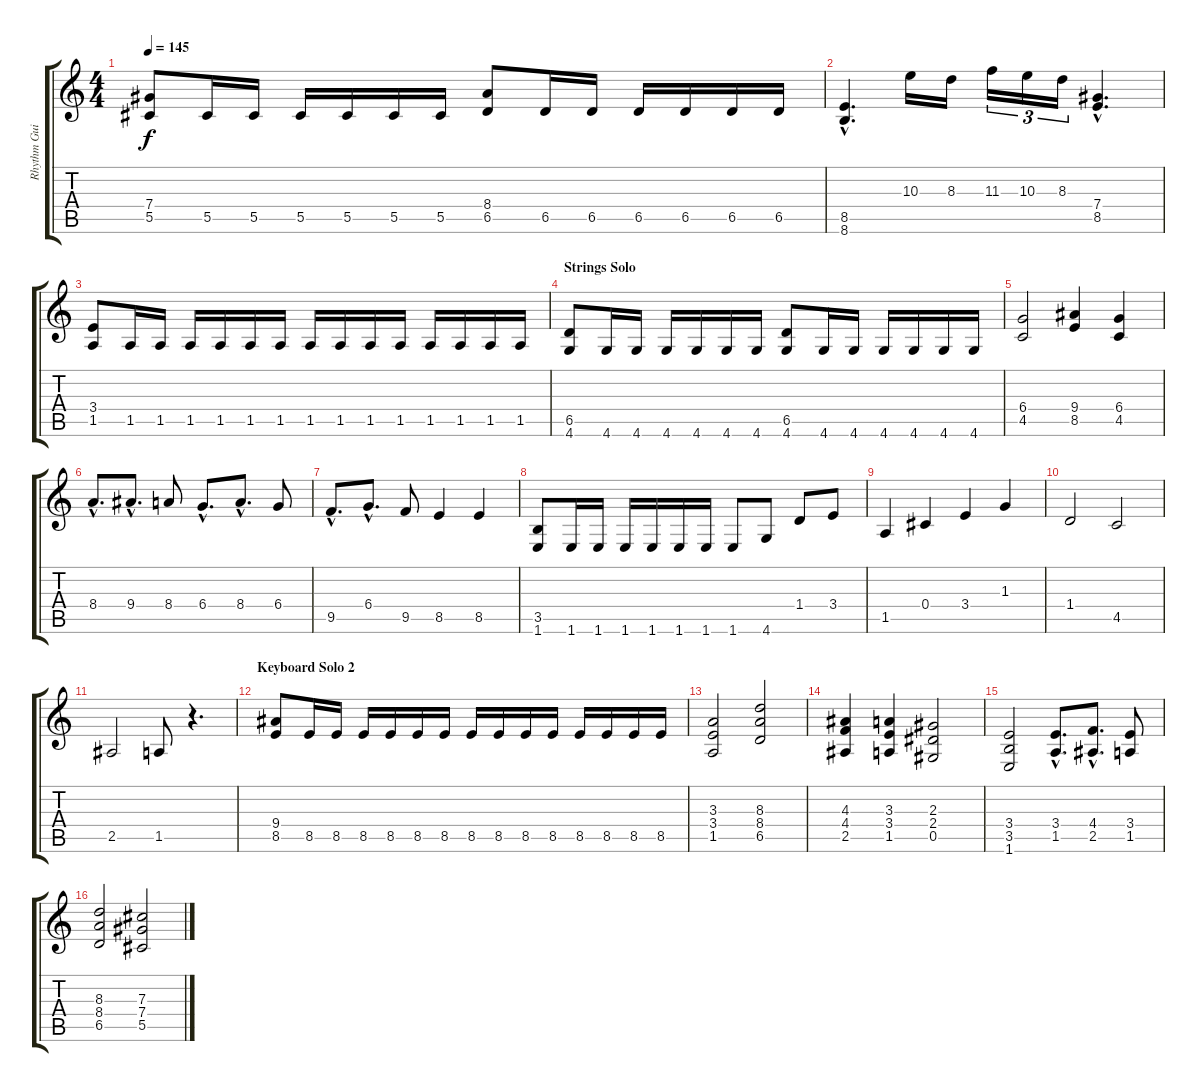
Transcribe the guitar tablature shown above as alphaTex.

\track ("Rhythm Guitar 1" "Rhythm Gui") {instrument distortionguitar}
\staff {score tabs}
\tuning (Eb4 Bb3 Gb3 Db3 Ab2 Eb2) {hide}
\ts (4 4)
\tempo 145
\clef g2
\ks c
(7.4 5.5).8{dy f} 5.5.16 5.5.16 5.5.16 5.5.16 5.5.16 5.5.16 (8.4 6.5).8 6.5.16 6.5.16 6.5.16 6.5.16 6.5.16 6.5.16 |
(8.5{hac} 8.6{hac}).4{d} 10.3.16 8.3.16 11.3.16{tu (3 2)} 10.3.16{tu (3 2)} 8.3.16{tu (3 2)} (7.4{hac} 8.5{hac}).4{d} |
(3.4 1.5).8 1.5.16 1.5.16 1.5.16 1.5.16 1.5.16 1.5.16 1.5.16 1.5.16 1.5.16 1.5.16 1.5.16 1.5.16 1.5.16 1.5.16 |
\section ("" "Strings Solo")
(6.5 4.6).8 4.6.16 4.6.16 4.6.16 4.6.16 4.6.16 4.6.16 (6.5 4.6).8 4.6.16 4.6.16 4.6.16 4.6.16 4.6.16 4.6.16 |
(6.4 4.5).2 (9.4 8.5).4 (6.4 4.5).4 |
8.4{hac}.8{d} 9.4{hac}.8{d} 8.4.8 6.4{hac}.8{d} 8.4{hac}.8{d} 6.4.8 |
9.5{hac}.8{d} 6.4{hac}.8{d} 9.5.8 8.5.4 8.5.4 |
(3.5 1.6).8 1.6.16 1.6.16 1.6.16 1.6.16 1.6.16 1.6.16 1.6.8 4.6.8 1.4.8 3.4.8 |
1.5.4 0.4.4 3.4.4 1.3.4 |
1.4.2 4.5.2 |
2.5.2 1.5.8 r.4{d} |
\section ("" "Keyboard Solo 2")
(9.4 8.5).8 8.5.16 8.5.16 8.5.16 8.5.16 8.5.16 8.5.16 8.5.16 8.5.16 8.5.16 8.5.16 8.5.16 8.5.16 8.5.16 8.5.16 |
(3.3 3.4 1.5).2 (8.3 8.4 6.5).2 |
(4.3 4.4 2.5).4 (3.3 3.4 1.5).4 (2.3 2.4 0.5).2 |
(3.4 3.5 1.6).2 (3.4{hac} 1.5{hac}).8{d} (4.4{hac} 2.5{hac}).8{d} (3.4 1.5).8 |
(8.3 8.4 6.5).2 (7.3 7.4 5.5).2
